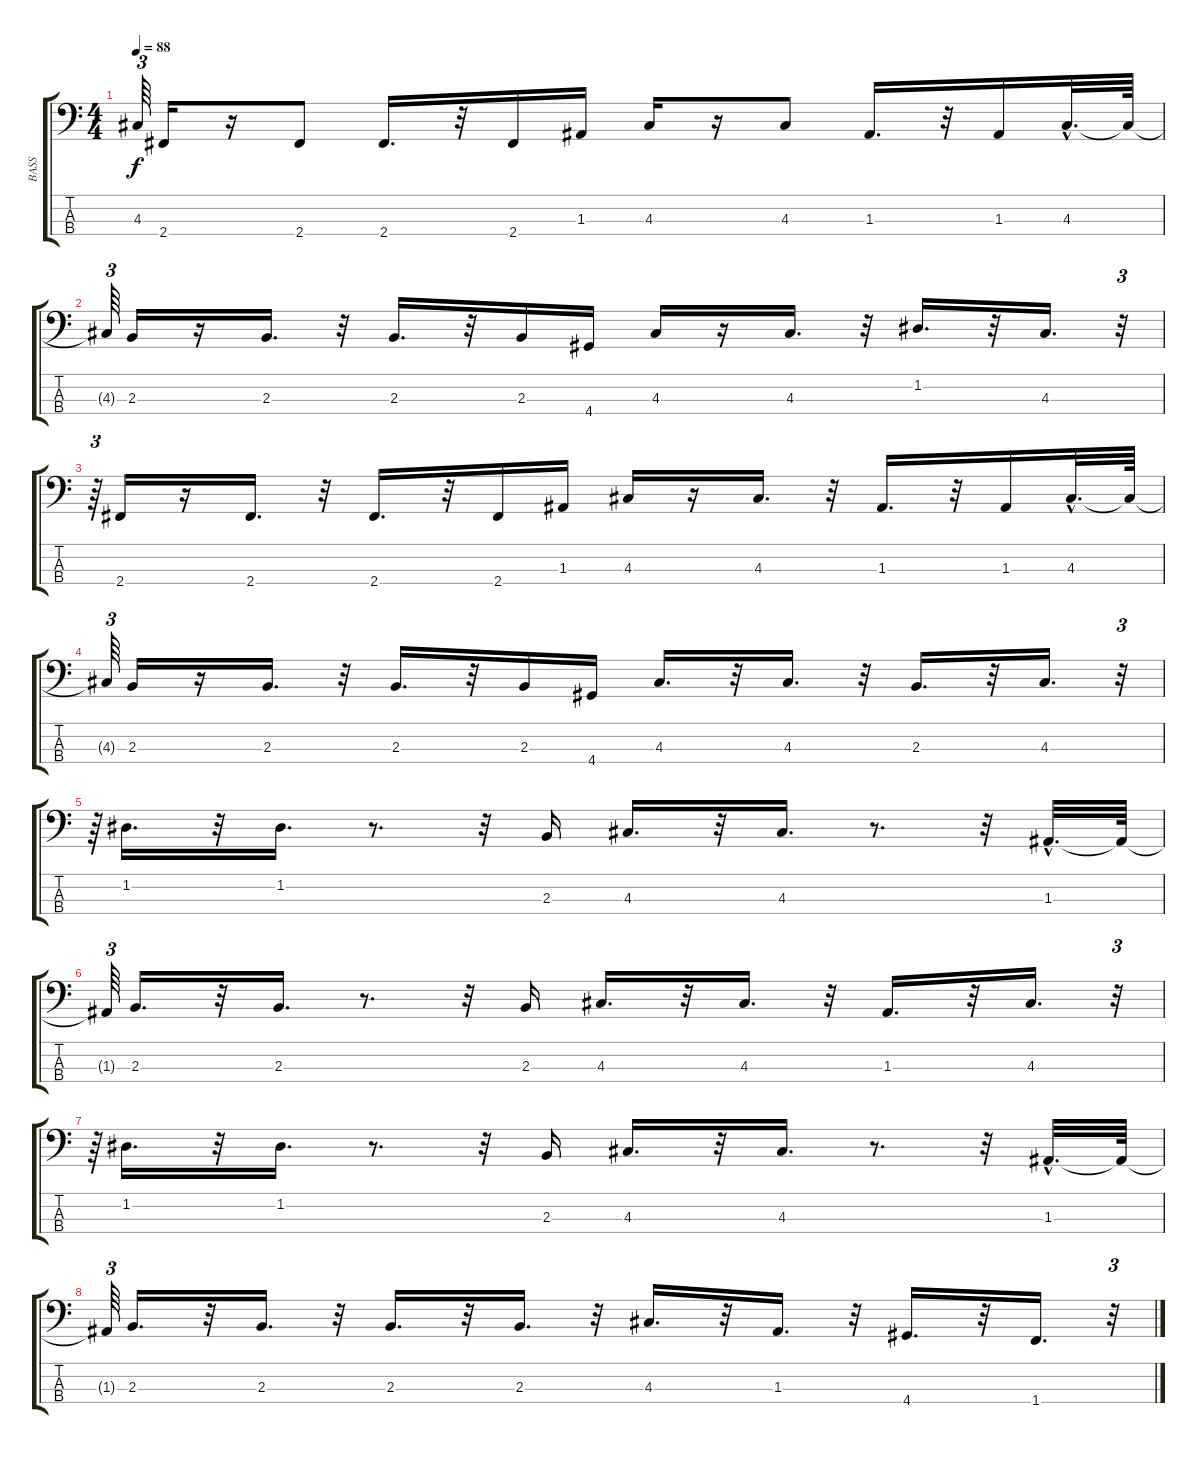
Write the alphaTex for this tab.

\track ("BASS" "BASS") {instrument electricbassfinger}
\staff {score tabs}
\tuning (G2 D2 A1 E1) {hide}
\ts (4 4)
\tempo 88
\clef f4
\ks c
4.3{t}.64{tu (3 2) dy f} 2.4.16 r.16 2.4.8 2.4.16{d} r.32 2.4.16 1.3.16 4.3.16 r.16 4.3.8 1.3.16{d} r.32 1.3.16 4.3{hac}.32{d} 4.3{t}.64 |
4.3{t}.64{tu (3 2)} 2.3.16 r.16 2.3.16{d} r.32 2.3.16{d} r.32 2.3.16 4.4.16 4.3.16 r.16 4.3.16{d} r.32 1.2.16{d} r.32 4.3.16{d} r.32{tu (3 2)} |
r.64{tu (3 2)} 2.4.16 r.16 2.4.16{d} r.32 2.4.16{d} r.32 2.4.16 1.3.16 4.3.16 r.16 4.3.16{d} r.32 1.3.16{d} r.32 1.3.16 4.3{hac}.32{d} 4.3{t}.64 |
4.3{t}.64{tu (3 2)} 2.3.16 r.16 2.3.16{d} r.32 2.3.16{d} r.32 2.3.16 4.4.16 4.3.16{d} r.32 4.3.16{d} r.32 2.3.16{d} r.32 4.3.16{d} r.32{tu (3 2)} |
r.64{tu (3 2)} 1.2.16{d} r.32 1.2.16{d} r.8{d} r.32 2.3.16 4.3.16{d} r.32 4.3.16{d} r.8{d} r.32 1.3{hac}.32{d} 1.3{t}.64 |
1.3{t}.64{tu (3 2)} 2.3.16{d} r.32 2.3.16{d} r.8{d} r.32 2.3.16 4.3.16{d} r.32 4.3.16{d} r.32 1.3.16{d} r.32 4.3.16{d} r.32{tu (3 2)} |
r.64{tu (3 2)} 1.2.16{d} r.32 1.2.16{d} r.8{d} r.32 2.3.16 4.3.16{d} r.32 4.3.16{d} r.8{d} r.32 1.3{hac}.32{d} 1.3{t}.64 |
1.3{t}.64{tu (3 2)} 2.3.16{d} r.32 2.3.16{d} r.32 2.3.16{d} r.32 2.3.16{d} r.32 4.3.16{d} r.32 1.3.16{d} r.32 4.4.16{d} r.32 1.4.16{d} r.32{tu (3 2)}
